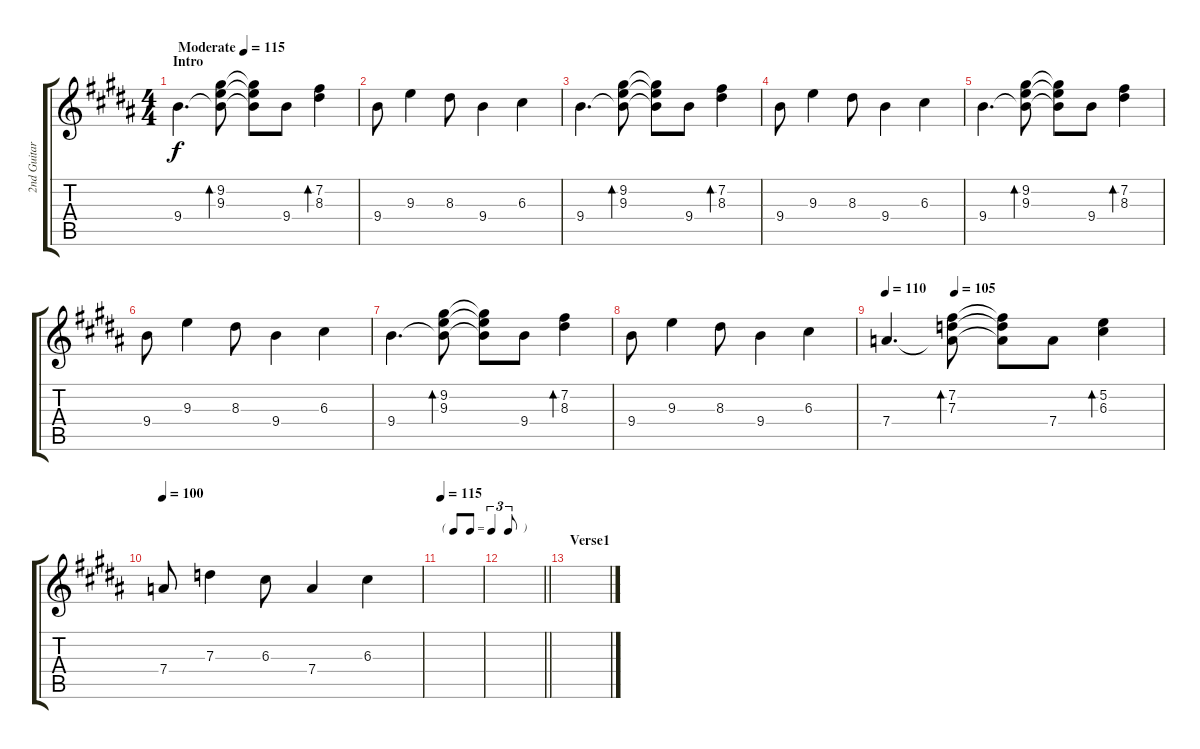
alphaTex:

\track ("2nd Guitar" "2nd Guitar") {instrument electricguitarjazz}
\staff {score tabs}
\tuning (E4 B3 G3 D3 A2 E2) {hide}
\ts (4 4)
\section ("" "Intro")
\tempo (115 "Moderate")
\clef g2
\ks b
9.4.4{d dy f instrument electricguitarjazz} (9.2 9.3 9.4{t}).8{bd 480} (9.2{t} 9.3{t} 9.4{t}).8 9.4.8 (7.2 8.3).4{bd 480} |
9.4.8 9.3.4 8.3.8 9.4.4 6.3.4 |
9.4.4{d} (9.2 9.3 9.4{t}).8{bd 480} (9.2{t} 9.3{t} 9.4{t}).8 9.4.8 (7.2 8.3).4{bd 480} |
9.4.8 9.3.4 8.3.8 9.4.4 6.3.4 |
9.4.4{d} (9.2 9.3 9.4{t}).8{bd 480} (9.2{t} 9.3{t} 9.4{t}).8 9.4.8 (7.2 8.3).4{bd 480} |
9.4.8 9.3.4 8.3.8 9.4.4 6.3.4 |
9.4.4{d} (9.2 9.3 9.4{t}).8{bd 480} (9.2{t} 9.3{t} 9.4{t}).8 9.4.8 (7.2 8.3).4{bd 480} |
9.4.8 9.3.4 8.3.8 9.4.4 6.3.4 |
\tempo 110
\tempo (105 0.25)
7.4.4{d} (7.2 7.3 7.4{t}).8{bd 480} (7.2{t} 7.3{t} 7.4{t}).8 7.4.8 (5.2 6.3).4{bd 480} |
\tempo 100
7.4.8 7.3.4 6.3.8 7.4.4 6.3.4 |
\tf triplet8th
\tempo 115
|
\barLineRight lightlight
|
\section ("" "Verse1")
